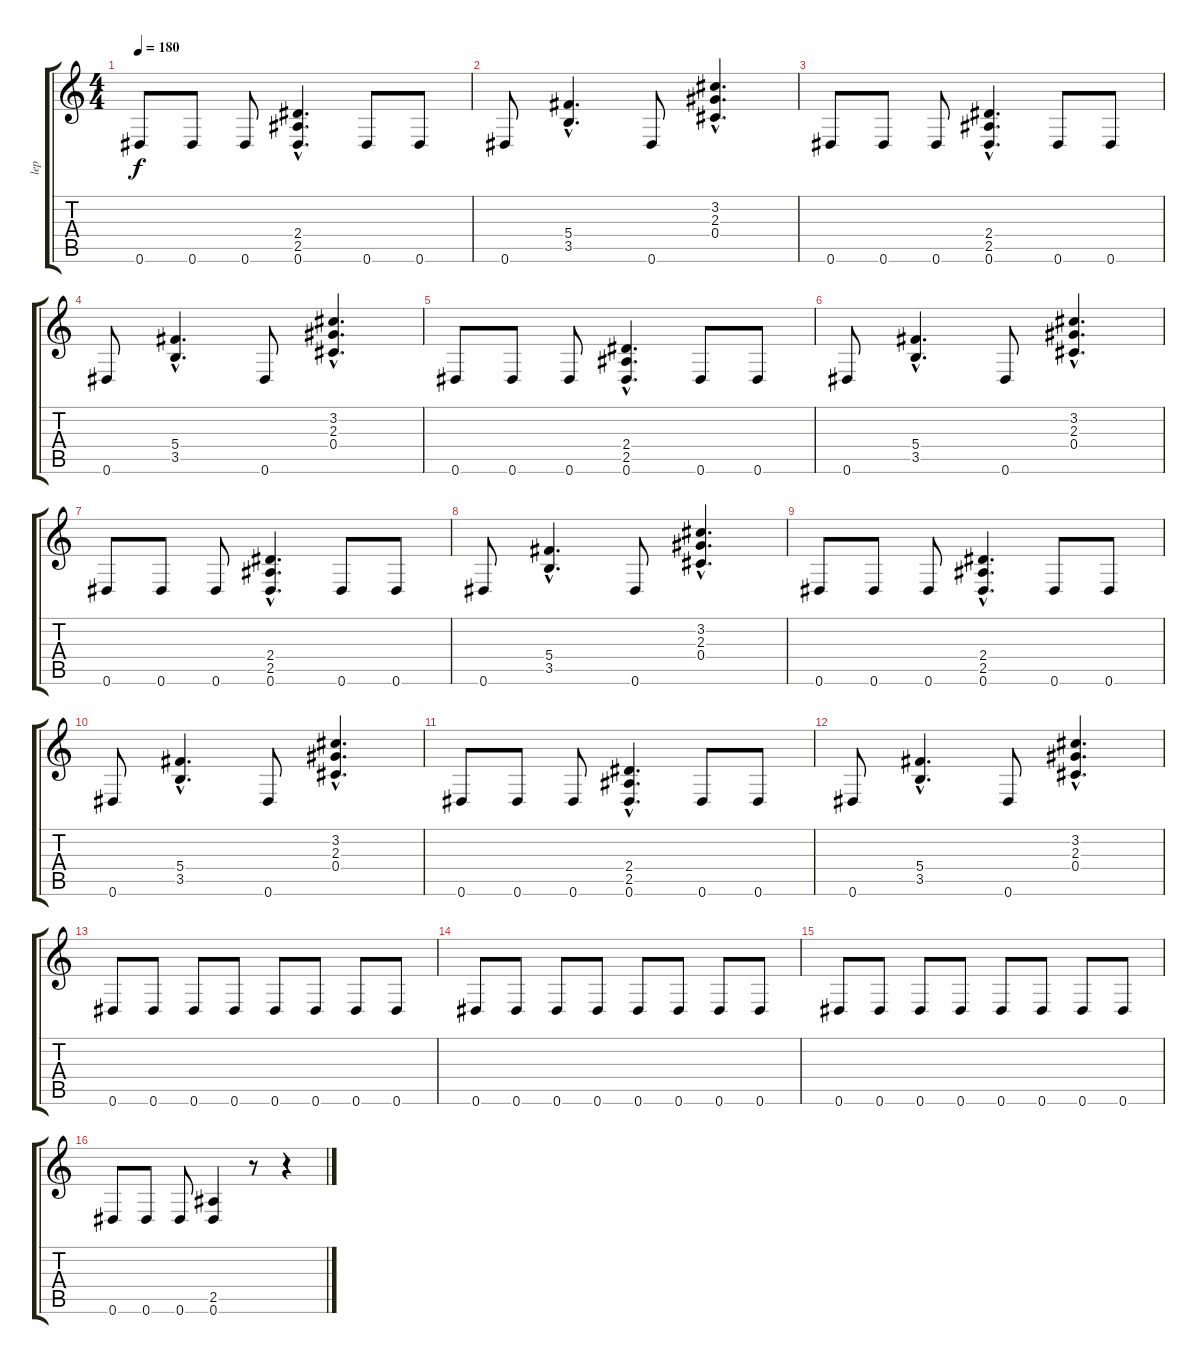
\track ("lep" "lep") {instrument distortionguitar}
\staff {score tabs}
\tuning (Eb4 Bb3 Gb3 Db3 Ab2 Eb2) {hide}
\ts (4 4)
\tempo 180
\clef g2
\ks c
0.6.8{dy f instrument distortionguitar} 0.6.8 0.6.8 (2.4{hac} 2.5{hac} 0.6{hac}).4{d} 0.6.8 0.6.8 |
0.6.8 (5.4{hac} 3.5{hac}).4{d} 0.6.8 (3.2{hac} 2.3{hac} 0.4{hac}).4{d} |
0.6.8 0.6.8 0.6.8 (2.4{hac} 2.5{hac} 0.6{hac}).4{d} 0.6.8 0.6.8 |
0.6.8 (5.4{hac} 3.5{hac}).4{d} 0.6.8 (3.2{hac} 2.3{hac} 0.4{hac}).4{d} |
0.6.8 0.6.8 0.6.8 (2.4{hac} 2.5{hac} 0.6{hac}).4{d} 0.6.8 0.6.8 |
0.6.8 (5.4{hac} 3.5{hac}).4{d} 0.6.8 (3.2{hac} 2.3{hac} 0.4{hac}).4{d} |
0.6.8 0.6.8 0.6.8 (2.4{hac} 2.5{hac} 0.6{hac}).4{d} 0.6.8 0.6.8 |
0.6.8 (5.4{hac} 3.5{hac}).4{d} 0.6.8 (3.2{hac} 2.3{hac} 0.4{hac}).4{d} |
0.6.8 0.6.8 0.6.8 (2.4{hac} 2.5{hac} 0.6{hac}).4{d} 0.6.8 0.6.8 |
0.6.8 (5.4{hac} 3.5{hac}).4{d} 0.6.8 (3.2{hac} 2.3{hac} 0.4{hac}).4{d} |
0.6.8 0.6.8 0.6.8 (2.4{hac} 2.5{hac} 0.6{hac}).4{d} 0.6.8 0.6.8 |
0.6.8 (5.4{hac} 3.5{hac}).4{d} 0.6.8 (3.2{hac} 2.3{hac} 0.4{hac}).4{d} |
0.6.8 0.6.8 0.6.8 0.6.8 0.6.8 0.6.8 0.6.8 0.6.8 |
0.6.8 0.6.8 0.6.8 0.6.8 0.6.8 0.6.8 0.6.8 0.6.8 |
0.6.8 0.6.8 0.6.8 0.6.8 0.6.8 0.6.8 0.6.8 0.6.8 |
0.6.8 0.6.8 0.6.8 (2.5 0.6).4 r.8 r.4
